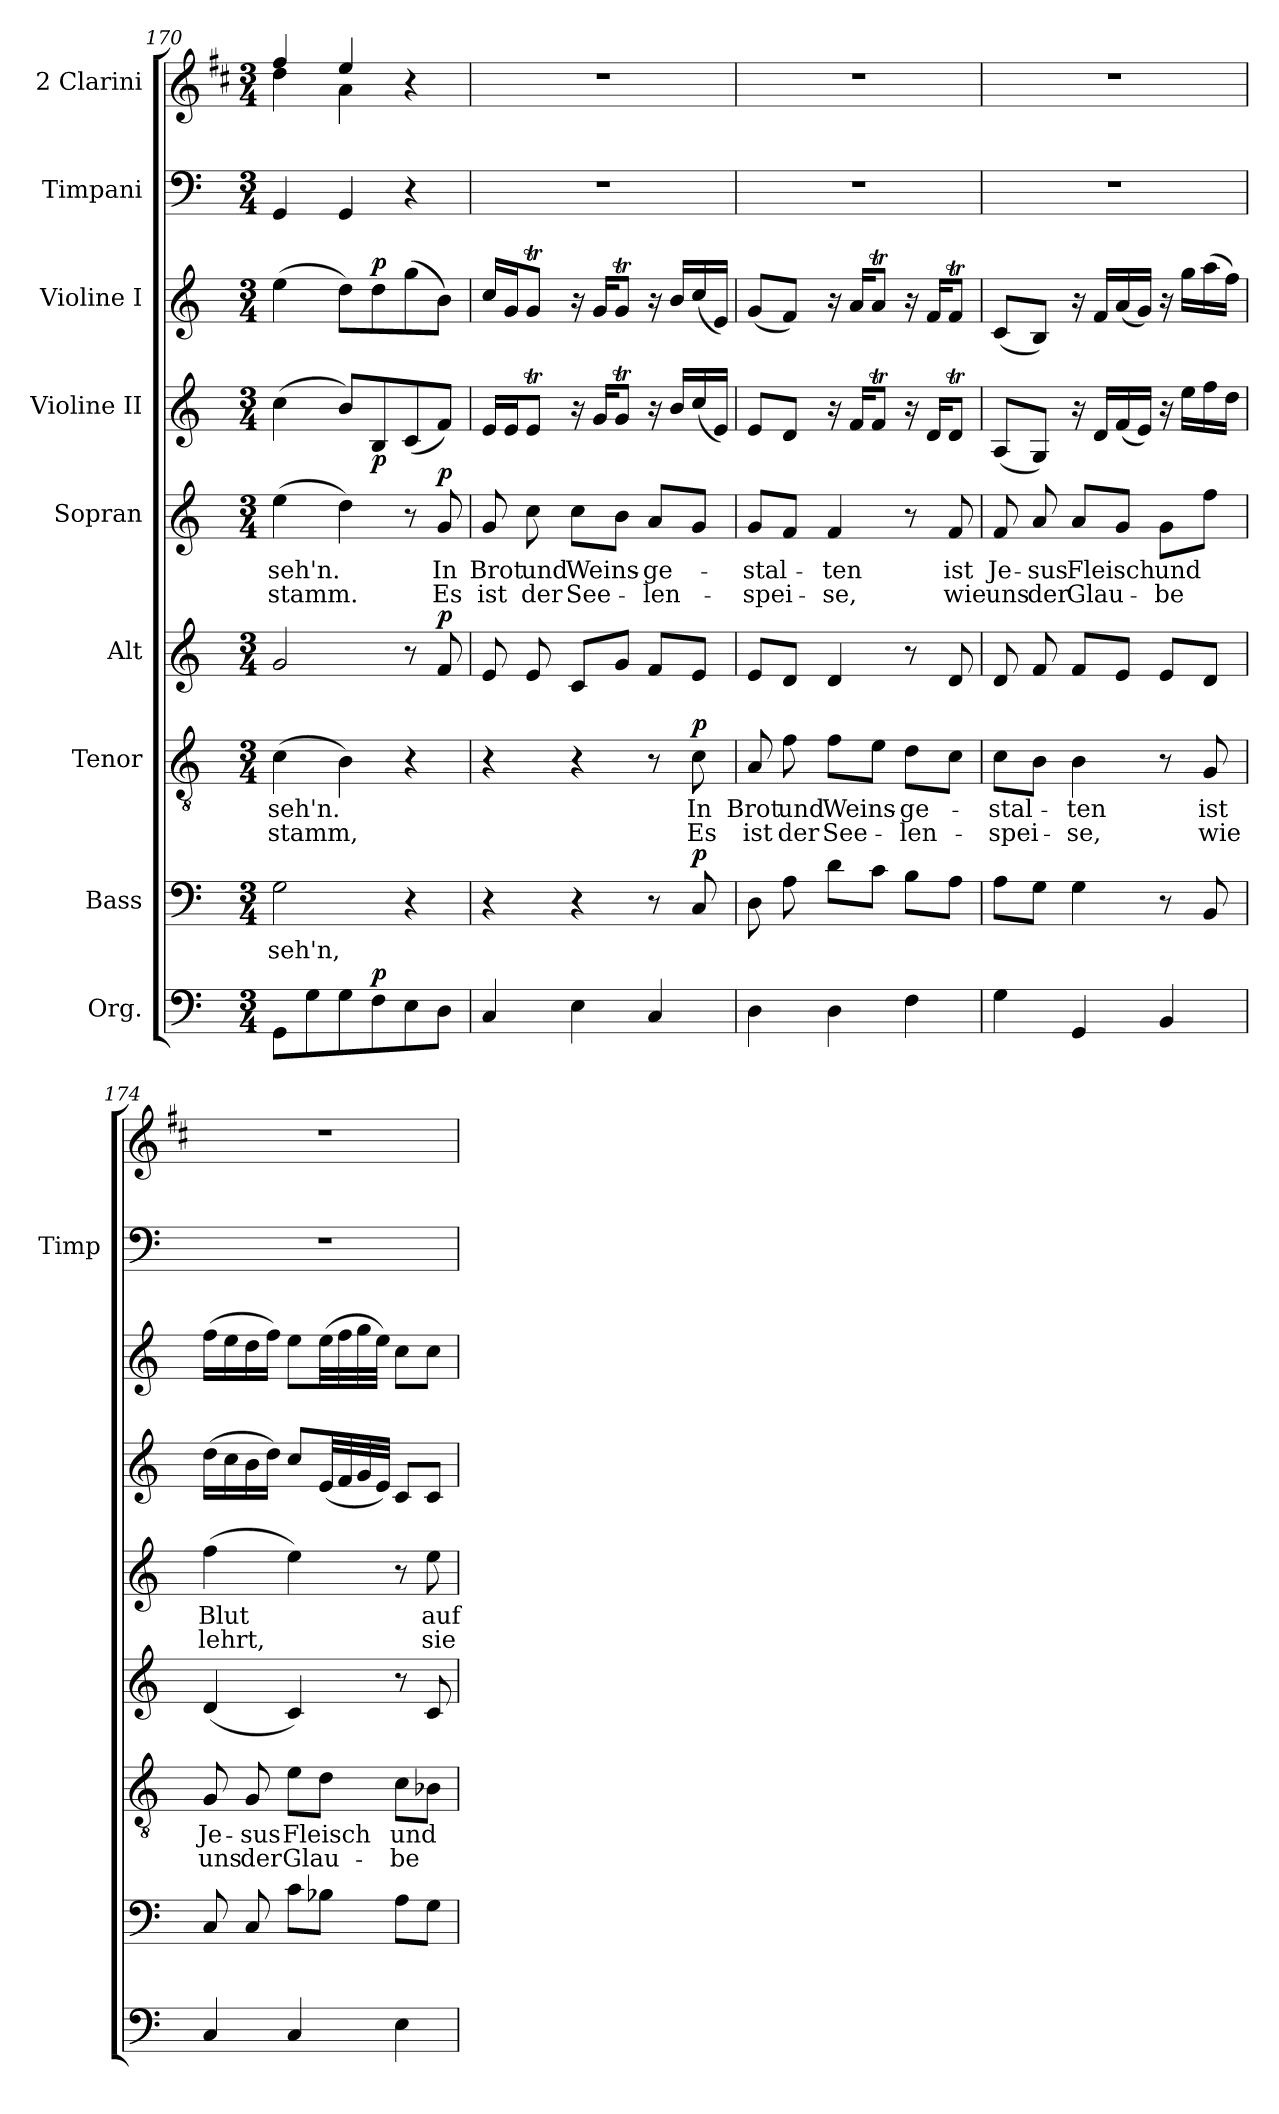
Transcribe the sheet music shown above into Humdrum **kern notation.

**kern	**dynam	**kern	**text	**dynam	**kern	**text	**text	**dynam	**kern	**dynam	**kern	**text	**text	**dynam	**kern	**dynam	**kern	**dynam	**kern	**kern
*part9	*part9	*part8	*part8	*part8	*part7	*part7	*part7	*part7	*part6	*part6	*part5	*part5	*part5	*part5	*part4	*part4	*part3	*part3	*part2	*part1
*staff9	*staff9	*staff8	*staff8	*staff8	*staff7	*staff7	*staff7	*staff7	*staff6	*staff6	*staff5	*staff5	*staff5	*staff5	*staff4	*staff4	*staff3	*staff3	*staff2	*staff1
*I"Org.	*	*I"Bass	*	*	*I"Tenor	*	*	*	*I"Alt	*	*I"Sopran	*	*	*	*I"Violine II	*	*I"Violine I	*	*I"Timpani	*I"2 Clarini
*	*	*	*	*	*	*	*	*	*	*	*	*	*	*	*	*	*	*	*I'Timp	*
*clefF4	*	*clefF4	*	*	*clefGv2	*	*	*	*clefG2	*	*clefG2	*	*	*	*clefG2	*	*clefG2	*	*clefF4	*clefG2
*ITrd7c12	*	*	*	*	*	*	*	*	*	*	*	*	*	*	*	*	*	*	*	*ITrd1c2
*k[]	*	*k[]	*	*	*k[]	*	*	*	*k[]	*	*k[]	*	*	*	*k[]	*	*k[]	*	*k[]	*k[]
*M3/4	*	*M3/4	*	*	*M3/4	*	*	*	*M3/4	*	*M3/4	*	*	*	*M3/4	*	*M3/4	*	*M3/4	*M3/4
=170	=170	=170	=170	=170	=170	=170	=170	=170	=170	=170	=170	=170	=170	=170	=170	=170	=170	=170	=170	=170
*	*	*	*	*	*	*	*	*	*	*	*	*	*	*	*	*	*	*	*	*^
8GGG\L	.	2G\	seh'n,	.	(>4c\	seh'n.	-stamm,	.	2g/	.	(>4ee\	seh'n.	-stamm.	.	(>4cc\	.	(>4ee\	.	4GG/	4ee/	4cc\
8GG\	.	.	.	.	.	.	.	.	.	.	.	.	.	.	.	.	.	.	.	.	.
8GG\	.	.	.	.	4B\)	.	.	.	.	.	4dd\)	.	.	.	8b/L)	.	8dd\L)	.	4GG/	4dd/	4g\
!	!LO:DY:a	!	!	!	!	!	!	!	!	!	!	!	!	!	!	!LO:DY:b	!	!LO:DY:a	!	!	!
8FF\	p	.	.	.	.	.	.	.	.	.	.	.	.	.	8B/	p	8dd\	p	.	.	.
8EE\	.	4r	.	.	4r	.	.	.	8r	.	8r	.	.	.	(8c/	.	(>8gg\	.	4r	4r	4ryy
!	!	!	!	!	!	!	!	!	!	!LO:DY:a	!	!	!	!LO:DY:a	!	!	!	!	!	!	!
8DD\J	.	.	.	.	.	.	.	.	8f/	p	8g/	In	Es	p	8f/J)	.	8b\J)	.	.	.	.
*	*	*	*	*	*	*	*	*	*	*	*	*	*	*	*	*	*	*	*	*v	*v
=171	=171	=171	=171	=171	=171	=171	=171	=171	=171	=171	=171	=171	=171	=171	=171	=171	=171	=171	=171	=171
4CC/	.	4r	.	.	4r	.	.	.	8e/	.	8g/	Brot	ist	.	16e/LL	.	16cc/LL	.	2.r	2.r
.	.	.	.	.	.	.	.	.	.	.	.	.	.	.	16e/J	.	16g/J	.	.	.
.	.	.	.	.	.	.	.	.	8e/	.	8cc\	und	der	.	8et/J	.	8gT/J	.	.	.
4EE\	.	4r	.	.	4r	.	.	.	8c/L	.	8cc\L	Weins-	See-	.	16r	.	16r	.	.	.
.	.	.	.	.	.	.	.	.	.	.	.	.	.	.	16g/KL	.	16g/KL	.	.	.
.	.	.	.	.	.	.	.	.	8g/J	.	8b\J	.	.	.	8gT/J	.	8gT/J	.	.	.
4CC/	.	8r	.	.	8r	.	.	.	8f/L	.	8a/L	-ge-	-len-	.	16r	.	16r	.	.	.
.	.	.	.	.	.	.	.	.	.	.	.	.	.	.	16b/LL	.	16b/LL	.	.	.
!	!	!	!	!LO:DY:a	!	!	!	!LO:DY:a	!	!	!	!	!	!	!	!	!	!	!	!
.	.	8C/	.	p	8c\	In	Es	p	8e/J	.	8g/J	.	.	.	(16cc/	.	(16cc/	.	.	.
.	.	.	.	.	.	.	.	.	.	.	.	.	.	.	16e/JJ)	.	16e/JJ)	.	.	.
!!LO:LB:g=z
=172	=172	=172	=172	=172	=172	=172	=172	=172	=172	=172	=172	=172	=172	=172	=172	=172	=172	=172	=172	=172
4DD\	.	8D\	.	.	8A/	Brot	ist	.	8e/L	.	8g/L	-stal-	-spei-	.	8e/L	.	(8g/L	.	2.r	2.r
.	.	8A\	.	.	8f\	und	der	.	8d/J	.	8f/J	.	.	.	8d/J	.	8f/J)	.	.	.
4DD\	.	8d\L	.	.	8f\L	Weins-	See-	.	4d/	.	4f/	-ten	-se,	.	16r	.	16r	.	.	.
.	.	.	.	.	.	.	.	.	.	.	.	.	.	.	16f/KL	.	16a/KL	.	.	.
.	.	8c\J	.	.	8e\J	.	.	.	.	.	.	.	.	.	8fT/J	.	8aT/J	.	.	.
4FF\	.	8B\L	.	.	8d\L	-ge-	-len-	.	8r	.	8r	.	.	.	16r	.	16r	.	.	.
.	.	.	.	.	.	.	.	.	.	.	.	.	.	.	16d/KL	.	16f/KL	.	.	.
.	.	8A\J	.	.	8c\J	.	.	.	8d/	.	8f/	ist	wie	.	8dT/J	.	8fT/J	.	.	.
=173	=173	=173	=173	=173	=173	=173	=173	=173	=173	=173	=173	=173	=173	=173	=173	=173	=173	=173	=173	=173
4GG\	.	8A\L	.	.	8c\L	-stal-	-spei-	.	8d/	.	8f/	Je-	uns	.	(8A/L	.	(8c/L	.	2.r	2.r
.	.	8G\J	.	.	8B\J	.	.	.	8f/	.	8a/	-sus	der	.	8G/J)	.	8B/J)	.	.	.
4GGG/	.	4G\	.	.	4B\	-ten	-se,	.	8f/L	.	8a/L	Fleisch	Glau-	.	16r	.	16r	.	.	.
.	.	.	.	.	.	.	.	.	.	.	.	.	.	.	16d/LL	.	16f/LL	.	.	.
.	.	.	.	.	.	.	.	.	8e/J	.	8g/J	.	.	.	(16f/	.	(16a/	.	.	.
.	.	.	.	.	.	.	.	.	.	.	.	.	.	.	16e/JJ)	.	16g/JJ)	.	.	.
4BBB/	.	8r	.	.	8r	.	.	.	8e/L	.	8g\L	und	-be	.	16r	.	16r	.	.	.
.	.	.	.	.	.	.	.	.	.	.	.	.	.	.	16ee\LL	.	16gg\LL	.	.	.
.	.	8BB/	.	.	8G/	ist	wie	.	8d/J	.	8ff\J	.	.	.	16ff\	.	(>16aa\	.	.	.
.	.	.	.	.	.	.	.	.	.	.	.	.	.	.	16dd\JJ	.	16ff\JJ)	.	.	.
=174	=174	=174	=174	=174	=174	=174	=174	=174	=174	=174	=174	=174	=174	=174	=174	=174	=174	=174	=174	=174
4CC/	.	8C/	.	.	8G/	Je-	uns	.	(4d/	.	(>4ff\	Blut	lehrt,	.	(>16dd\LL	.	(>16ff\LL	.	2.r	2.r
.	.	.	.	.	.	.	.	.	.	.	.	.	.	.	16cc\	.	16ee\	.	.	.
.	.	8C/	.	.	8G/	-sus	der	.	.	.	.	.	.	.	16b\	.	16dd\	.	.	.
.	.	.	.	.	.	.	.	.	.	.	.	.	.	.	16dd\JJ)	.	16ff\JJ)	.	.	.
4CC/	.	8c\L	.	.	8e\L	Fleisch	-Glau-	.	4c/)	.	4ee\)	.	.	.	8cc/L	.	8ee\L	.	.	.
.	.	8B-X\J	.	.	8d\J	.	.	.	.	.	.	.	.	.	(32e/LL	.	(>32ee\LL	.	.	.
.	.	.	.	.	.	.	.	.	.	.	.	.	.	.	32f/	.	32ff\	.	.	.
.	.	.	.	.	.	.	.	.	.	.	.	.	.	.	32g/	.	32gg\	.	.	.
.	.	.	.	.	.	.	.	.	.	.	.	.	.	.	32e/JJJ)	.	32ee\JJJ)	.	.	.
4EE\	.	8A\L	.	.	8c\L	und	-be	.	8r	.	8r	.	.	.	8c/L	.	8cc\L	.	.	.
.	.	8G\J	.	.	8B-X\J	.	.	.	8c/	.	8ee\	auf	sie	.	8c/J	.	8cc\J	.	.	.
=	=	=	=	=	=	=	=	=	=	=	=	=	=	=	=	=	=	=	=	=
*-	*-	*-	*-	*-	*-	*-	*-	*-	*-	*-	*-	*-	*-	*-	*-	*-	*-	*-	*-	*-
